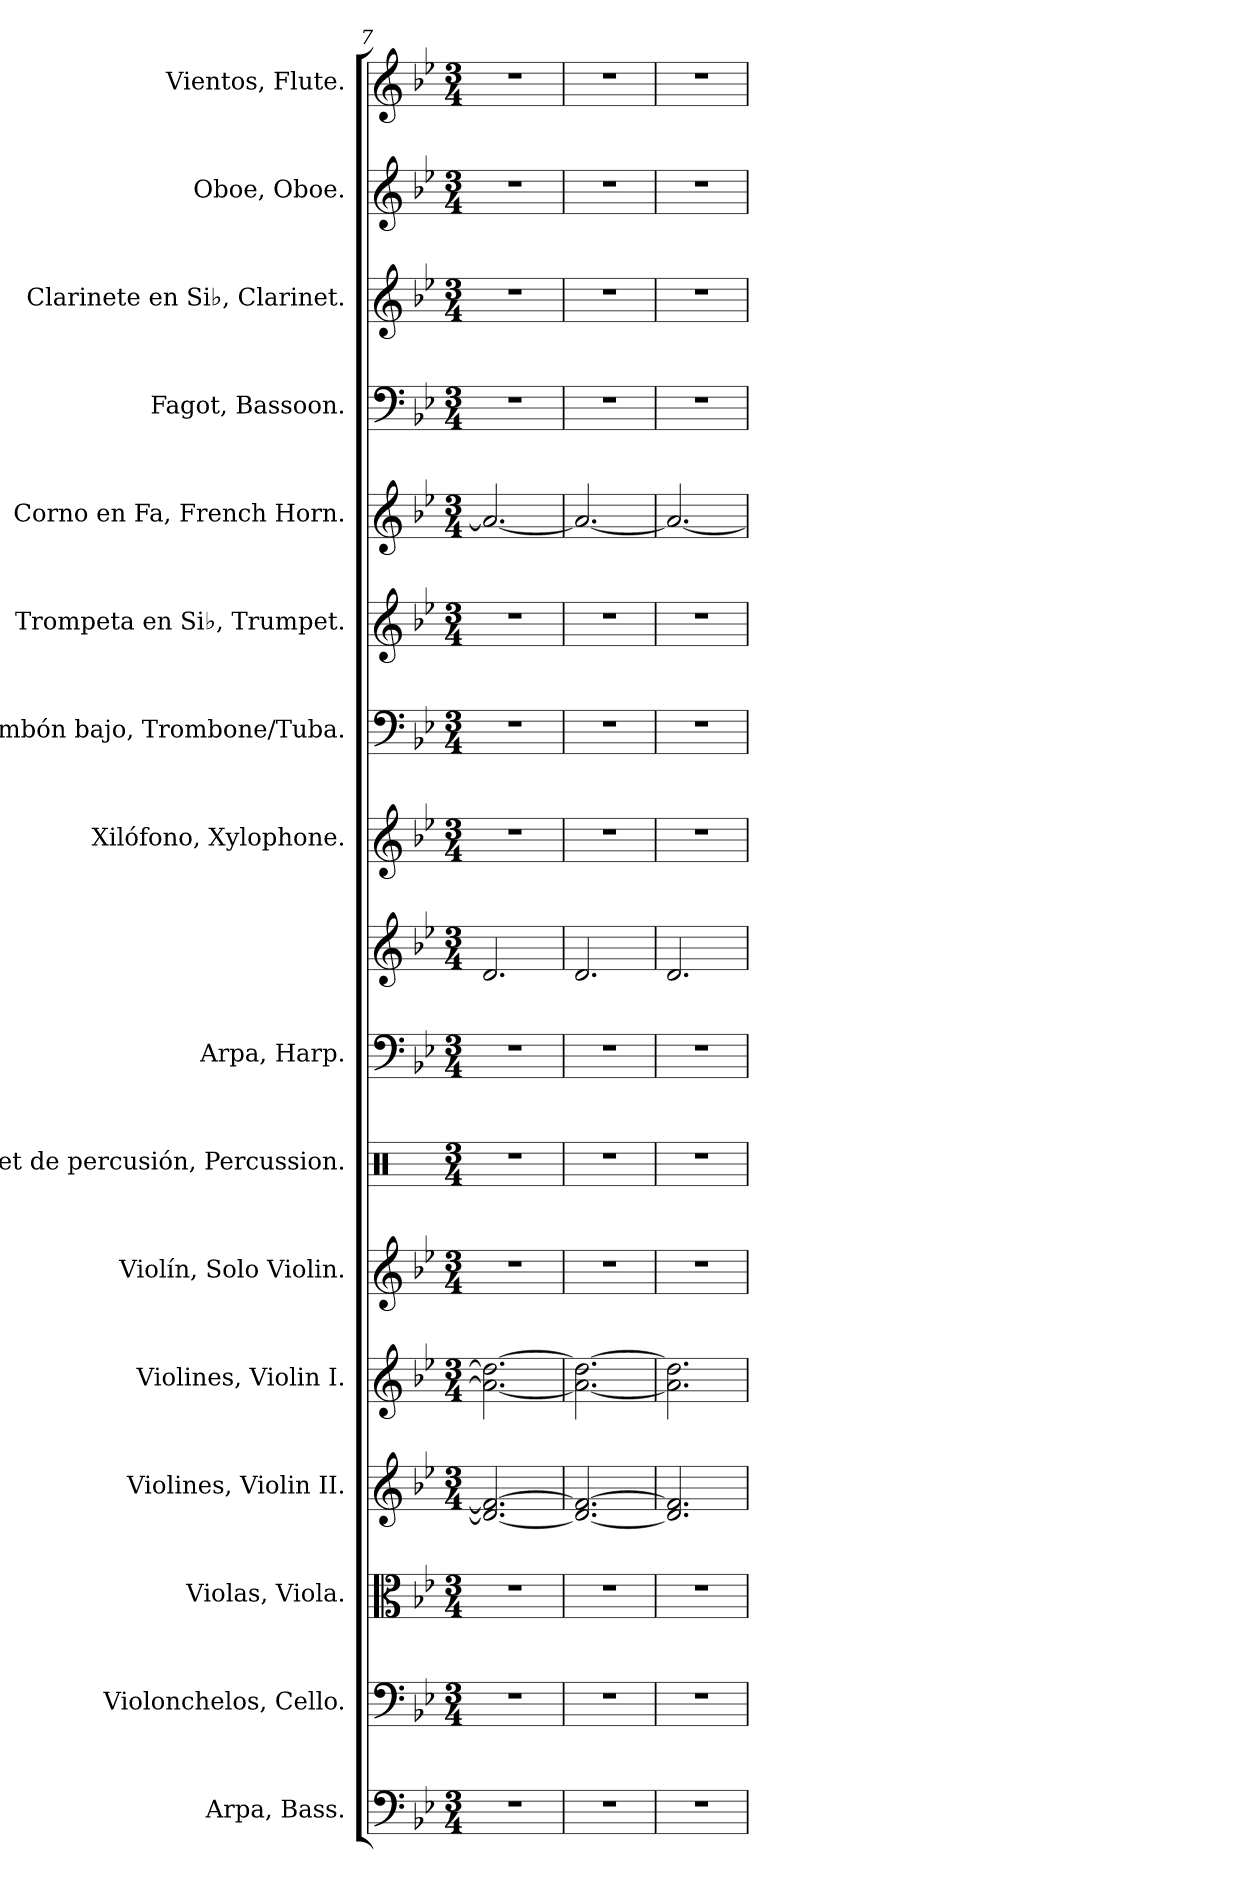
**kern	**kern	**kern	**kern	**kern	**kern	**kern	**kern	**kern	**kern	**kern	**kern	**kern	**kern	**kern	**kern	**kern
*part16	*part15	*part14	*part13	*part12	*part11	*part10	*part9	*part9	*part8	*part7	*part6	*part5	*part4	*part3	*part2	*part1
*staff17	*staff16	*staff15	*staff14	*staff13	*staff12	*staff11	*staff10	*staff9	*staff8	*staff7	*staff6	*staff5	*staff4	*staff3	*staff2	*staff1
*I"Arpa, Bass.	*I"Violonchelos, Cello.	*I"Violas, Viola.	*I"Violines, Violin II.	*I"Violines, Violin I.	*I"Violín, Solo Violin.	*I"Set de percusión, Percussion.	*I"Arpa, Harp.	*	*I"Xilófono, Xylophone.	*I"Trombón bajo, Trombone/Tuba.	*I"Trompeta en Si♭, Trumpet.	*I"Corno en Fa, French Horn.	*I"Fagot, Bassoon.	*I"Clarinete en Si♭, Clarinet.	*I"Oboe, Oboe.	*I"Vientos, Flute.
*I'Arp.	*I'Vcs.	*I'Vlas.	*I'Vlns.	*I'Vlns.	*I'Vln.	*	*I'Arp.	*	*I'Xil.	*I'Tbn. B.	*I'Tpt. Si♭	*I'Cor. Fa	*I'Fag.	*I'Cl. Si♭	*I'Ob.	*I'Vi.
*clefF4	*clefF4	*clefC3	*clefG2	*clefG2	*clefG2	*clefX	*clefF4	*clefG2	*clefG2	*clefF4	*clefG2	*clefG2	*clefF4	*clefG2	*clefG2	*clefG2
*	*	*	*	*	*	*	*	*	*ITrd-7c-12	*	*ITrd1c2	*ITrd4c7	*	*ITrd1c2	*	*
*k[b-e-]	*k[b-e-]	*k[b-e-]	*k[b-e-]	*k[b-e-]	*k[b-e-]	*k[]	*k[b-e-]	*k[b-e-]	*k[b-e-]	*k[b-e-]	*k[b-e-a-d-]	*k[b-e-a-]	*k[b-e-]	*k[b-e-a-d-]	*k[b-e-]	*k[b-e-]
*M3/4	*M3/4	*M3/4	*M3/4	*M3/4	*M3/4	*M3/4	*M3/4	*M3/4	*M3/4	*M3/4	*M3/4	*M3/4	*M3/4	*M3/4	*M3/4	*M3/4
=7	=7	=7	=7	=7	=7	=7	=7	=7	=7	=7	=7	=7	=7	=7	=7	=7
2.r	2.r	2.r	2.d/_ 2.f#/_	2.a\_ 2.dd\_	2.r	2.r	2.r	2.d/	2.r	2.r	2.r	2.d/_	2.r	2.r	2.r	2.r
=8	=8	=8	=8	=8	=8	=8	=8	=8	=8	=8	=8	=8	=8	=8	=8	=8
2.r	2.r	2.r	2.d/_ 2.f#/_	2.a\_ 2.dd\_	2.r	2.r	2.r	2.d/	2.r	2.r	2.r	2.d/_	2.r	2.r	2.r	2.r
=9	=9	=9	=9	=9	=9	=9	=9	=9	=9	=9	=9	=9	=9	=9	=9	=9
2.r	2.r	2.r	2.d/] 2.f#/]	2.a\] 2.dd\]	2.r	2.r	2.r	2.d/	2.r	2.r	2.r	2.d/_	2.r	2.r	2.r	2.r
=	=	=	=	=	=	=	=	=	=	=	=	=	=	=	=	=
*-	*-	*-	*-	*-	*-	*-	*-	*-	*-	*-	*-	*-	*-	*-	*-	*-
